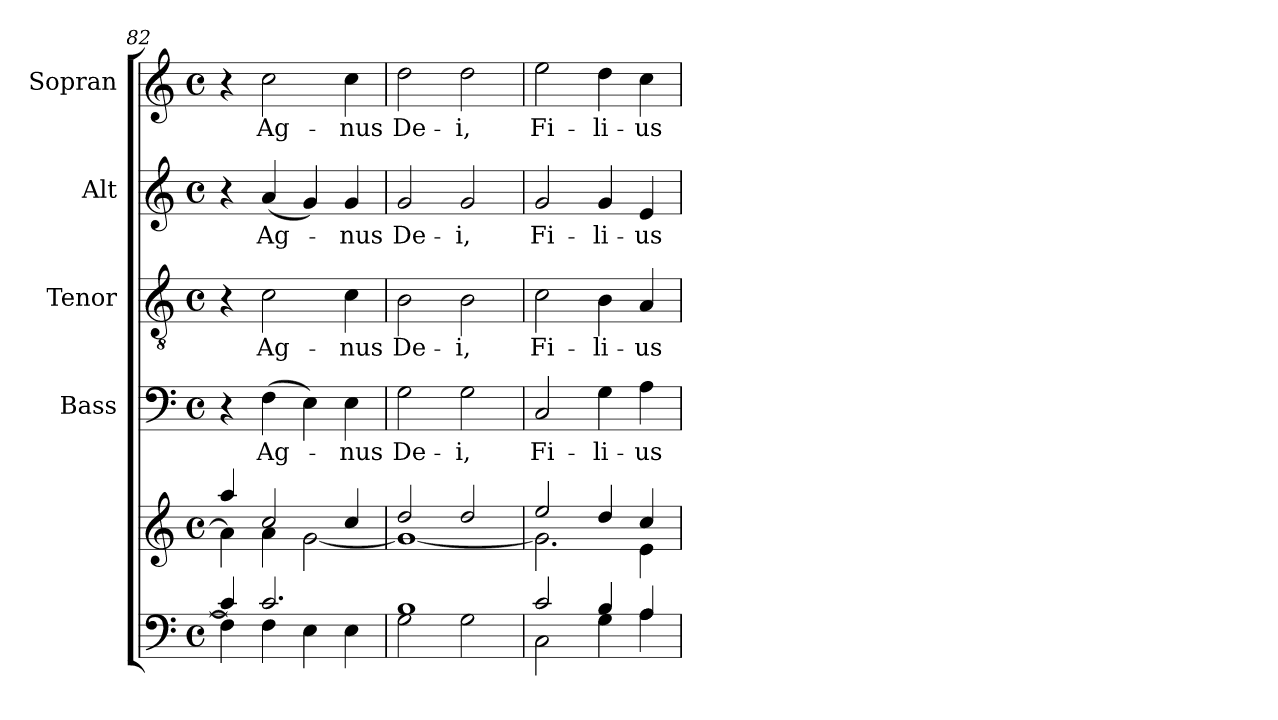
**kern	**kern	**kern	**text	**kern	**text	**kern	**text	**kern	**text
*part5	*part5	*part4	*part4	*part3	*part3	*part2	*part2	*part1	*part1
*staff6	*staff5	*staff4	*staff4	*staff3	*staff3	*staff2	*staff2	*staff1	*staff1
*	*	*I"Bass	*	*I"Tenor	*	*I"Alt	*	*I"Sopran	*
*	*	*I'B.	*	*I'T.	*	*I'A.	*	*I'S.	*
*clefF4	*clefG2	*clefF4	*	*clefGv2	*	*clefG2	*	*clefG2	*
*k[]	*k[]	*k[]	*	*k[]	*	*k[]	*	*k[]	*
*C:	*C:	*C:	*	*C:	*	*C:	*	*C:	*
*M4/4	*M4/4	*M4/4	*	*M4/4	*	*M4/4	*	*M4/4	*
*met(c)	*met(c)	*met(c)	*	*met(c)	*	*met(c)	*	*met(c)	*
=82	=82	=82	=82	=82	=82	=82	=82	=82	=82
*^	*^	*	*	*	*	*	*	*	*
4c/]	4F\]	4aa/	4a\]	4r	.	4r	.	4r	.	4r	.
!	!	!	!	!	!LO:LY:b	!	!LO:LY:b	!	!LO:LY:b	!	!LO:LY:b
2.c/	4F\	2cc/	4a\	(>4F\	Ag-	2c\	Ag-	(<4a/	Ag-	2cc\	Ag-
.	4E\	.	[<2g\	4E\)	.	.	.	4g/)	.	.	.
!	!	!	!	!	!LO:LY:b	!	!LO:LY:b	!	!LO:LY:b	!	!LO:LY:b
.	4E\	4cc/	.	4E\	-nus	4c\	-nus	4g/	-nus	4cc\	-nus
=83	=83	=83	=83	=83	=83	=83	=83	=83	=83	=83	=83
!	!	!	!	!	!LO:LY:b	!	!LO:LY:b	!	!LO:LY:b	!	!LO:LY:b
1B	2G\	2dd/	1g_	2G\	De-	2B\	De-	2g/	De-	2dd\	De-
!	!	!	!	!	!LO:LY:b	!	!LO:LY:b	!	!LO:LY:b	!	!LO:LY:b
.	2G\	2dd/	.	2G\	-i,	2B\	-i,	2g/	-i,	2dd\	-i,
=84	=84	=84	=84	=84	=84	=84	=84	=84	=84	=84	=84
!	!	!	!	!	!LO:LY:b	!	!LO:LY:b	!	!LO:LY:b	!	!LO:LY:b
2c/	2C\	2ee/	2.g\]	2C/	Fi-	2c\	Fi-	2g/	Fi-	2ee\	Fi-
!	!	!	!	!	!LO:LY:b	!	!LO:LY:b	!	!LO:LY:b	!	!LO:LY:b
4B/	4G\	4dd/	.	4G\	-li-	4B\	-li-	4g/	-li-	4dd\	-li-
!	!	!	!	!	!LO:LY:b	!	!LO:LY:b	!	!LO:LY:b	!	!LO:LY:b
4A/	4A\	4cc/	4e\	4A\	-us	4A/	-us	4e/	-us	4cc\	-us
*v	*v	*	*	*	*	*	*	*	*	*	*
*	*v	*v	*	*	*	*	*	*	*	*
=	=	=	=	=	=	=	=	=	=
*-	*-	*-	*-	*-	*-	*-	*-	*-	*-
